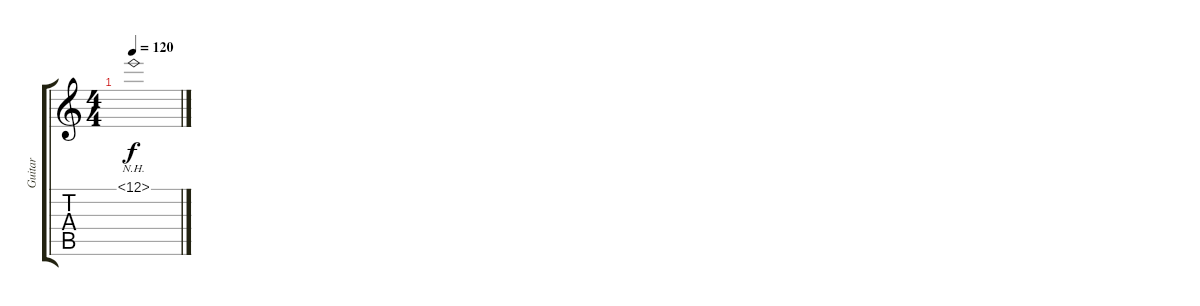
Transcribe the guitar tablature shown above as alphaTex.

\track ("Guitar" "Guitar") {instrument acousticguitarnylon}
\staff {score tabs}
\tuning (E4 B3 G3 D3 A2 E2) {hide}
\ts (4 4)
\tempo 120
\clef g2
\ks c
12.1{nh}.1{dy f instrument acousticguitarnylon}
